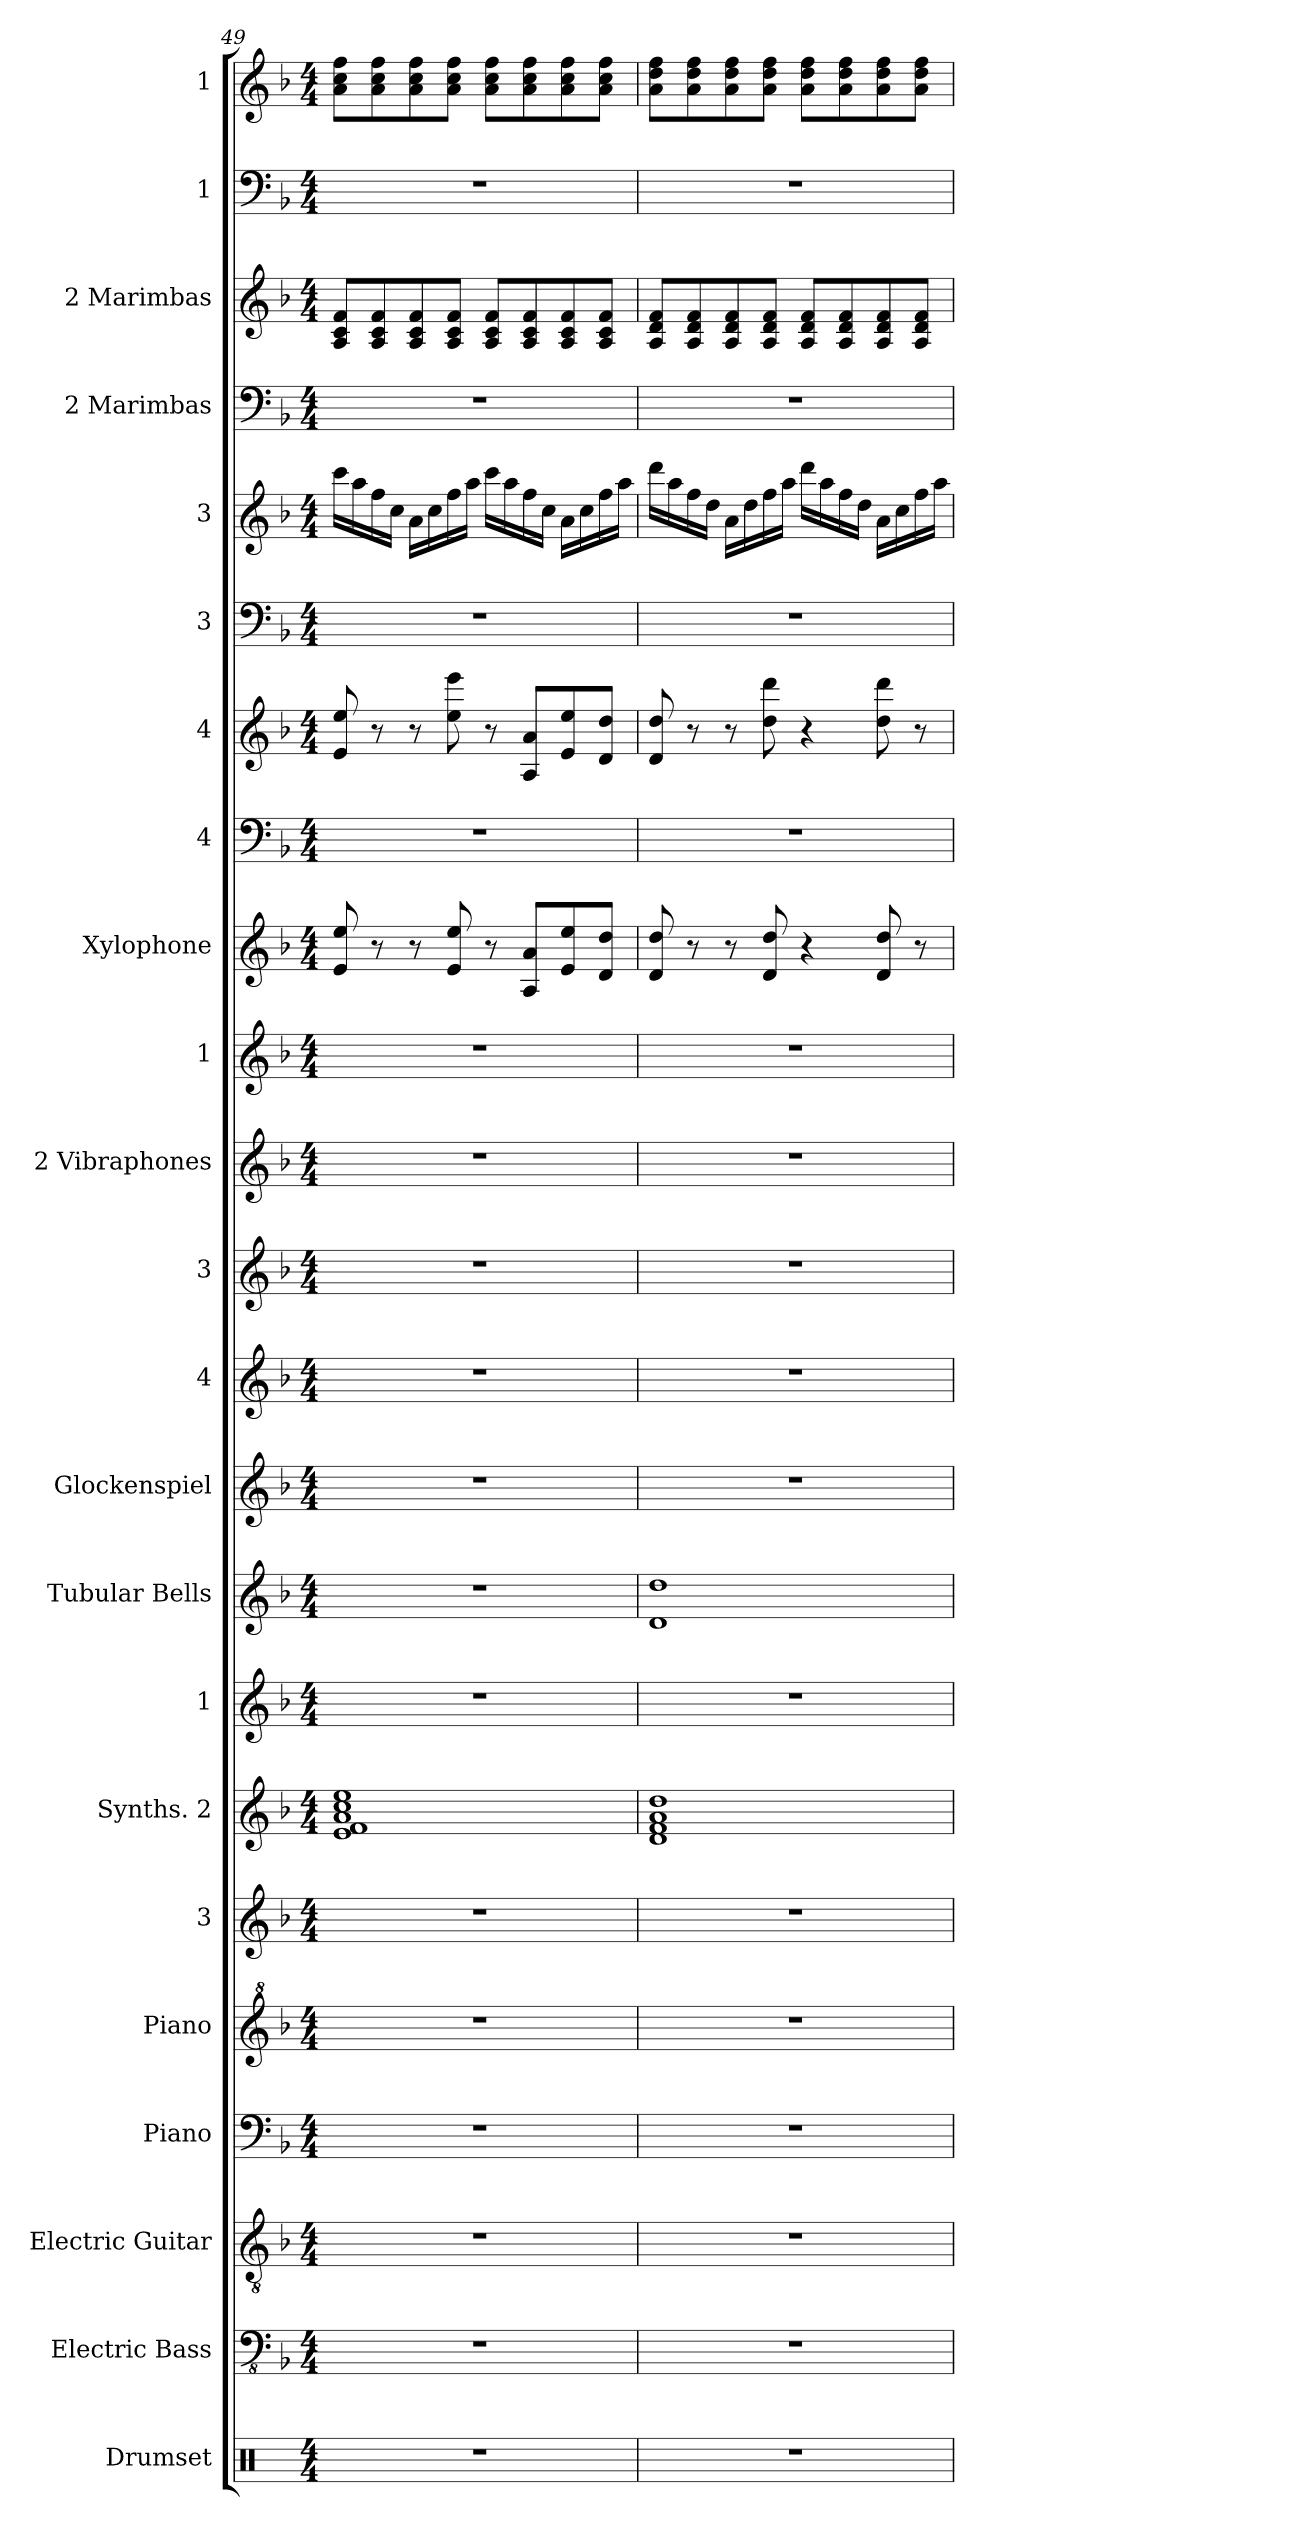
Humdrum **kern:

**kern	**kern	**kern	**kern	**kern	**kern	**kern	**kern	**kern	**kern	**kern	**kern	**kern	**kern	**kern	**kern	**kern	**kern	**kern	**kern	**kern	**kern	**kern
*part23	*part22	*part21	*part20	*part19	*part18	*part17	*part16	*part15	*part14	*part13	*part12	*part11	*part10	*part9	*part8	*part7	*part6	*part5	*part4	*part3	*part2	*part1
*staff23	*staff22	*staff21	*staff20	*staff19	*staff18	*staff17	*staff16	*staff15	*staff14	*staff13	*staff12	*staff11	*staff10	*staff9	*staff8	*staff7	*staff6	*staff5	*staff4	*staff3	*staff2	*staff1
*I"Drumset	*I"Electric Bass	*I"Electric Guitar	*I"Piano	*I"Piano	*I"3	*I"Synths.        2	*I"1	*I"Tubular Bells	*I"Glockenspiel	*I"4	*I"3	*I"2  Vibraphones	*I"1	*I"Xylophone	*I"4	*I"4	*I"3	*I"3	*I"2   Marimbas	*I"2   Marimbas	*I"1	*I"1
*I'Drs.	*I'El. B.	*I'El. Guit.	*I'Pno.	*I'Pno.	*	*	*	*I'Tu. Be.	*I'Glk.	*	*	*I'2  Vibes.	*	*I'Xyl.	*	*	*	*	*I'2   Marms.	*I'2   Marms.	*	*
!!LO:PB:g=z
*clefX	*clefFv4	*clefGv2	*clefF4	*clefG^2	*clefG2	*clefG2	*clefG2	*clefG2	*clefG2	*clefG2	*clefG2	*clefG2	*clefG2	*clefG2	*clefF4	*clefG2	*clefF4	*clefG2	*clefF4	*clefG2	*clefF4	*clefG2
*	*	*	*	*	*	*	*	*	*ITrd-14c-24	*	*	*	*	*ITrd-7c-12	*	*	*	*	*	*	*	*
*k[]	*k[b-]	*k[b-]	*k[b-]	*k[b-]	*k[b-]	*k[b-]	*k[b-]	*k[b-]	*k[b-]	*k[b-]	*k[b-]	*k[b-]	*k[b-]	*k[b-]	*k[b-]	*k[b-]	*k[b-]	*k[b-]	*k[b-]	*k[b-]	*k[b-]	*k[b-]
*M4/4	*M4/4	*M4/4	*M4/4	*M4/4	*M4/4	*M4/4	*M4/4	*M4/4	*M4/4	*M4/4	*M4/4	*M4/4	*M4/4	*M4/4	*M4/4	*M4/4	*M4/4	*M4/4	*M4/4	*M4/4	*M4/4	*M4/4
=49	=49	=49	=49	=49	=49	=49	=49	=49	=49	=49	=49	=49	=49	=49	=49	=49	=49	=49	=49	=49	=49	=49
1r	1r	1r	1r	1r	1r	1e 1f 1a 1cc 1ee	1r	1r	1r	1r	1r	1r	1r	8ee/ 8eee/	1r	8e/ 8ee/	1r	16ccc\LL	1r	8A/ 8c/ 8f/L	1r	8a\ 8cc\ 8ff\L
.	.	.	.	.	.	.	.	.	.	.	.	.	.	.	.	.	.	16aa\	.	.	.	.
.	.	.	.	.	.	.	.	.	.	.	.	.	.	8r	.	8r	.	16ff\	.	8A/ 8c/ 8f/	.	8a\ 8cc\ 8ff\
.	.	.	.	.	.	.	.	.	.	.	.	.	.	.	.	.	.	16cc\JJ	.	.	.	.
.	.	.	.	.	.	.	.	.	.	.	.	.	.	8r	.	8r	.	16a\LL	.	8A/ 8c/ 8f/	.	8a\ 8cc\ 8ff\
.	.	.	.	.	.	.	.	.	.	.	.	.	.	.	.	.	.	16cc\	.	.	.	.
.	.	.	.	.	.	.	.	.	.	.	.	.	.	8ee/ 8eee/	.	8ee\ 8eee\	.	16ff\	.	8A/ 8c/ 8f/J	.	8a\ 8cc\ 8ff\J
.	.	.	.	.	.	.	.	.	.	.	.	.	.	.	.	.	.	16aa\JJ	.	.	.	.
.	.	.	.	.	.	.	.	.	.	.	.	.	.	8r	.	8r	.	16ccc\LL	.	8A/ 8c/ 8f/L	.	8a\ 8cc\ 8ff\L
.	.	.	.	.	.	.	.	.	.	.	.	.	.	.	.	.	.	16aa\	.	.	.	.
.	.	.	.	.	.	.	.	.	.	.	.	.	.	8a/ 8aa/L	.	8A/ 8a/L	.	16ff\	.	8A/ 8c/ 8f/	.	8a\ 8cc\ 8ff\
.	.	.	.	.	.	.	.	.	.	.	.	.	.	.	.	.	.	16cc\JJ	.	.	.	.
.	.	.	.	.	.	.	.	.	.	.	.	.	.	8ee/ 8eee/	.	8e/ 8ee/	.	16a\LL	.	8A/ 8c/ 8f/	.	8a\ 8cc\ 8ff\
.	.	.	.	.	.	.	.	.	.	.	.	.	.	.	.	.	.	16cc\	.	.	.	.
.	.	.	.	.	.	.	.	.	.	.	.	.	.	8dd/ 8ddd/J	.	8d/ 8dd/J	.	16ff\	.	8A/ 8c/ 8f/J	.	8a\ 8cc\ 8ff\J
.	.	.	.	.	.	.	.	.	.	.	.	.	.	.	.	.	.	16aa\JJ	.	.	.	.
=50	=50	=50	=50	=50	=50	=50	=50	=50	=50	=50	=50	=50	=50	=50	=50	=50	=50	=50	=50	=50	=50	=50
1r	1r	1r	1r	1r	1r	1d 1f 1a 1dd	1r	1d 1dd	1r	1r	1r	1r	1r	8dd/ 8ddd/	1r	8d/ 8dd/	1r	16ddd\LL	1r	8A/ 8d/ 8f/L	1r	8a\ 8dd\ 8ff\L
.	.	.	.	.	.	.	.	.	.	.	.	.	.	.	.	.	.	16aa\	.	.	.	.
.	.	.	.	.	.	.	.	.	.	.	.	.	.	8r	.	8r	.	16ff\	.	8A/ 8d/ 8f/	.	8a\ 8dd\ 8ff\
.	.	.	.	.	.	.	.	.	.	.	.	.	.	.	.	.	.	16dd\JJ	.	.	.	.
.	.	.	.	.	.	.	.	.	.	.	.	.	.	8r	.	8r	.	16a\LL	.	8A/ 8d/ 8f/	.	8a\ 8dd\ 8ff\
.	.	.	.	.	.	.	.	.	.	.	.	.	.	.	.	.	.	16dd\	.	.	.	.
.	.	.	.	.	.	.	.	.	.	.	.	.	.	8dd/ 8ddd/	.	8dd\ 8ddd\	.	16ff\	.	8A/ 8d/ 8f/J	.	8a\ 8dd\ 8ff\J
.	.	.	.	.	.	.	.	.	.	.	.	.	.	.	.	.	.	16aa\JJ	.	.	.	.
.	.	.	.	.	.	.	.	.	.	.	.	.	.	4r	.	4r	.	16ddd\LL	.	8A/ 8d/ 8f/L	.	8a\ 8dd\ 8ff\L
.	.	.	.	.	.	.	.	.	.	.	.	.	.	.	.	.	.	16aa\	.	.	.	.
.	.	.	.	.	.	.	.	.	.	.	.	.	.	.	.	.	.	16ff\	.	8A/ 8d/ 8f/	.	8a\ 8dd\ 8ff\
.	.	.	.	.	.	.	.	.	.	.	.	.	.	.	.	.	.	16dd\JJ	.	.	.	.
.	.	.	.	.	.	.	.	.	.	.	.	.	.	8dd/ 8ddd/	.	8dd\ 8ddd\	.	16a\LL	.	8A/ 8d/ 8f/	.	8a\ 8dd\ 8ff\
.	.	.	.	.	.	.	.	.	.	.	.	.	.	.	.	.	.	16cc\	.	.	.	.
.	.	.	.	.	.	.	.	.	.	.	.	.	.	8r	.	8r	.	16ff\	.	8A/ 8d/ 8f/J	.	8a\ 8dd\ 8ff\J
.	.	.	.	.	.	.	.	.	.	.	.	.	.	.	.	.	.	16aa\JJ	.	.	.	.
=	=	=	=	=	=	=	=	=	=	=	=	=	=	=	=	=	=	=	=	=	=	=
*-	*-	*-	*-	*-	*-	*-	*-	*-	*-	*-	*-	*-	*-	*-	*-	*-	*-	*-	*-	*-	*-	*-
